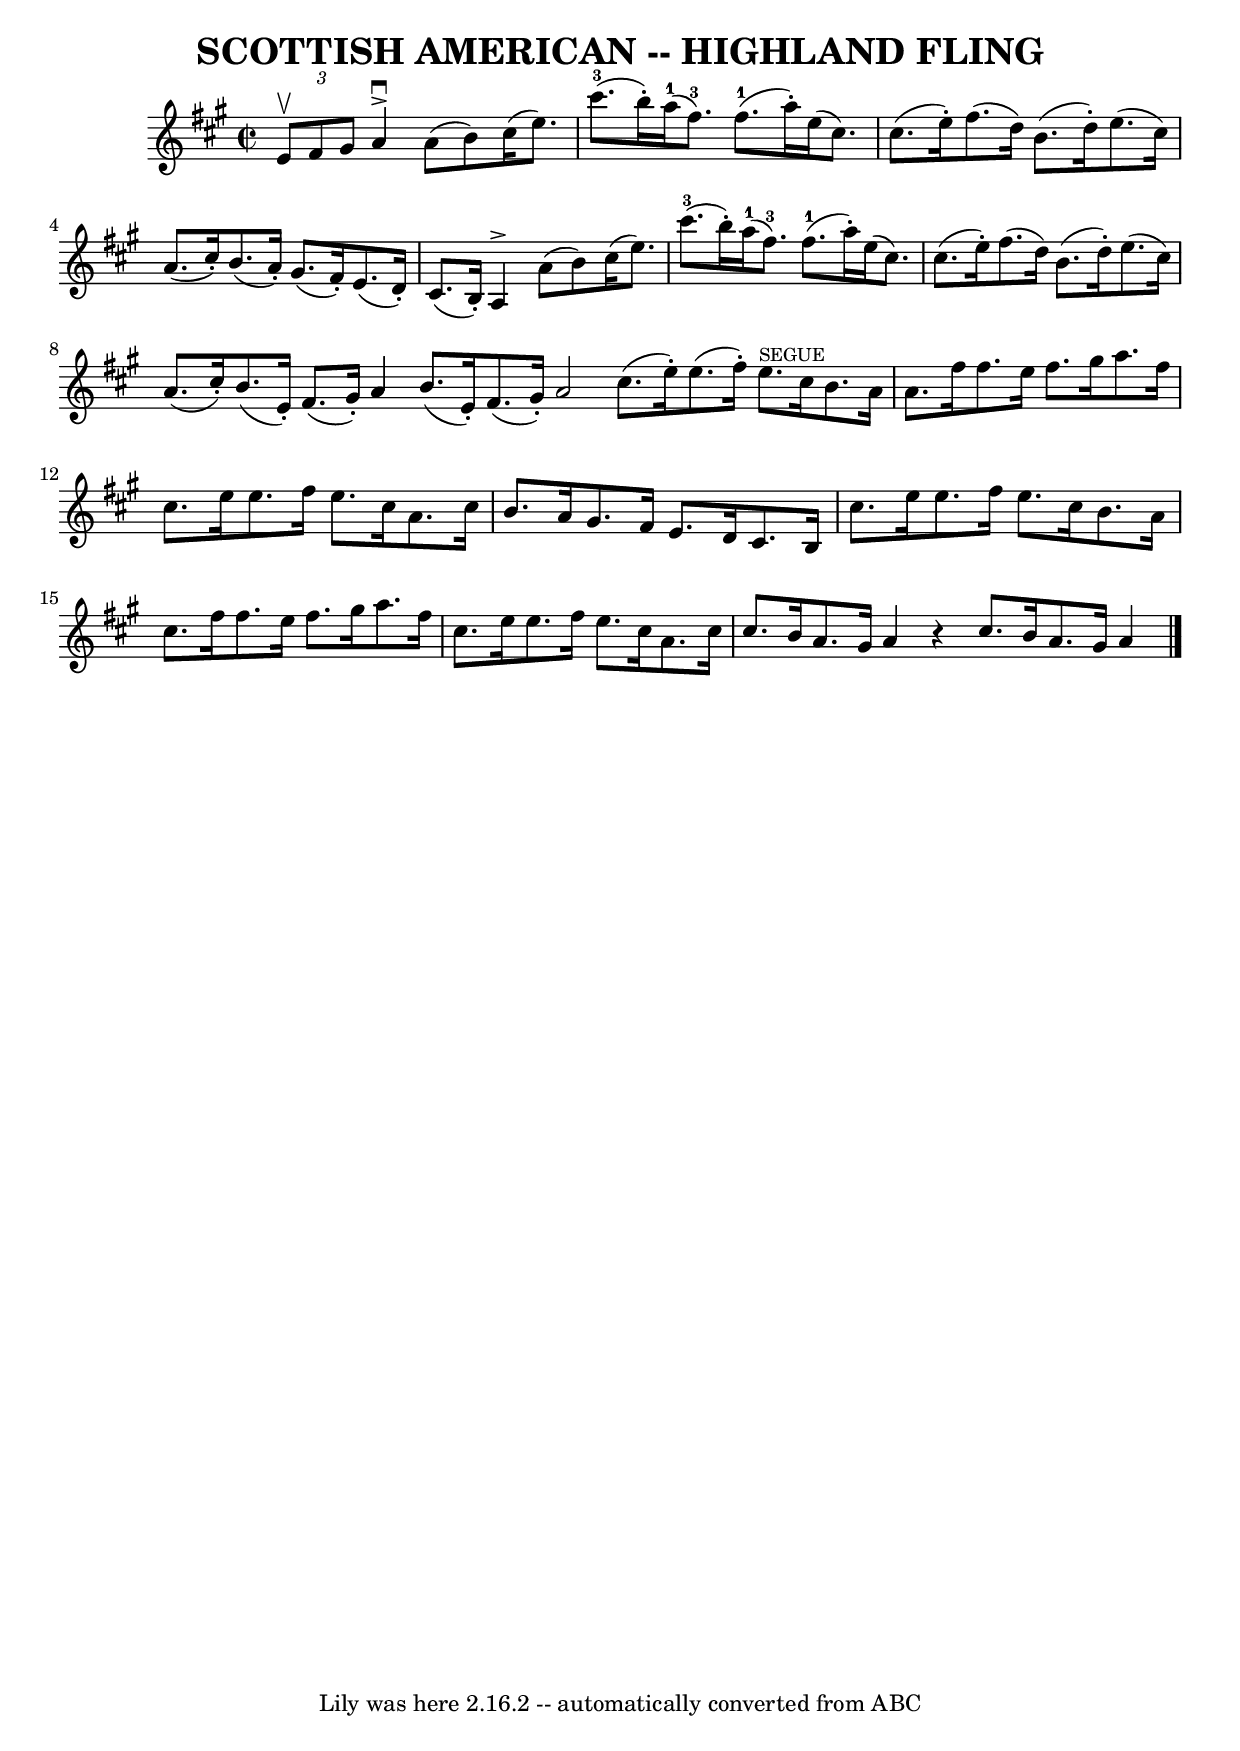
\version "2.16.2"
\include "Mammoth.ily"
\header {
	%% book = "Ryan's Mammoth Collection of Fiddle Tunes"
	crossRefNumber = "1"
	footnotes = ""
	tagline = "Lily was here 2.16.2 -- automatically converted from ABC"
	title = "SCOTTISH AMERICAN -- HIGHLAND FLING"
}
voicedefault =  {


\override Staff.TimeSignature #'style = #'C
 \time 2/2 
\key a \major   \times 2/3 { e'8^\upbow fis'8 gis'8  }       
|
 a'4^\accent^\downbow a'8 (b'8) cis''16 (e''8.)     
cis'''8.-3(b''16 -.)   |
 a''16-1(fis''8.-3)     
fis''8.-1(a''16 -.) e''16 (cis''8.) cis''8. (e''16 -.)   
    |
 fis''8. (d''16) b'8. (d''16 -.) e''8. (cis''16 
) a'8. (cis''16 -.)   |
 b'8. (a'16 -.) gis'8. (
fis'16 -.) e'8. (d'16 -.) cis'8. (b16 -.)   |
     
|
 a4^\accent a'8 (b'8) cis''16 (e''8.) cis'''8. 
-3(b''16 -.)   |
 a''16-1(fis''8.-3) fis''8. 
-1(a''16 -.) e''16 (cis''8.) cis''8. (e''16 -.)       
|
 fis''8. (d''16) b'8. (d''16 -.) e''8. (cis''16) 
 a'8. (cis''16 -.)   |
 b'8. (e'16 -.) fis'8. (gis'16 
-.) a'4    \bar ":|" b'8. (e'16 -.) fis'8. (gis'16 -.) a'2  
  \bar "|."     \bar "|:" cis''8. (e''16 -.) e''8. (fis''16 -.)   
 e''8.^\segue cis''16 b'8. a'16    |
 a'8. fis''16    
fis''8. e''16 fis''8. gis''16 a''8. fis''16        |
   
cis''8. e''16 e''8. fis''16 e''8. cis''16 a'8. cis''16    
|
 b'8. a'16 gis'8. fis'16 e'8. d'16 cis'8. b16    
|
     |
 cis''8. e''16 e''8. fis''16 e''8.    
cis''16 b'8. a'16    |
 cis''8. fis''16 fis''8. e''16    
fis''8. gis''16 a''8. fis''16    |
 cis''8. e''16 e''8.  
 fis''16 e''8. cis''16 a'8. cis''16    |
 cis''8. b'16  
 a'8. gis'16 a'4    r4   \bar ":|" cis''8. b'16 a'8. gis'16   
 a'4    \bar "|."   
}

\score{
    <<

	\context Staff="default"
	{
	    \voicedefault 
	}

    >>
	\layout {
	}
	\midi {}
}
